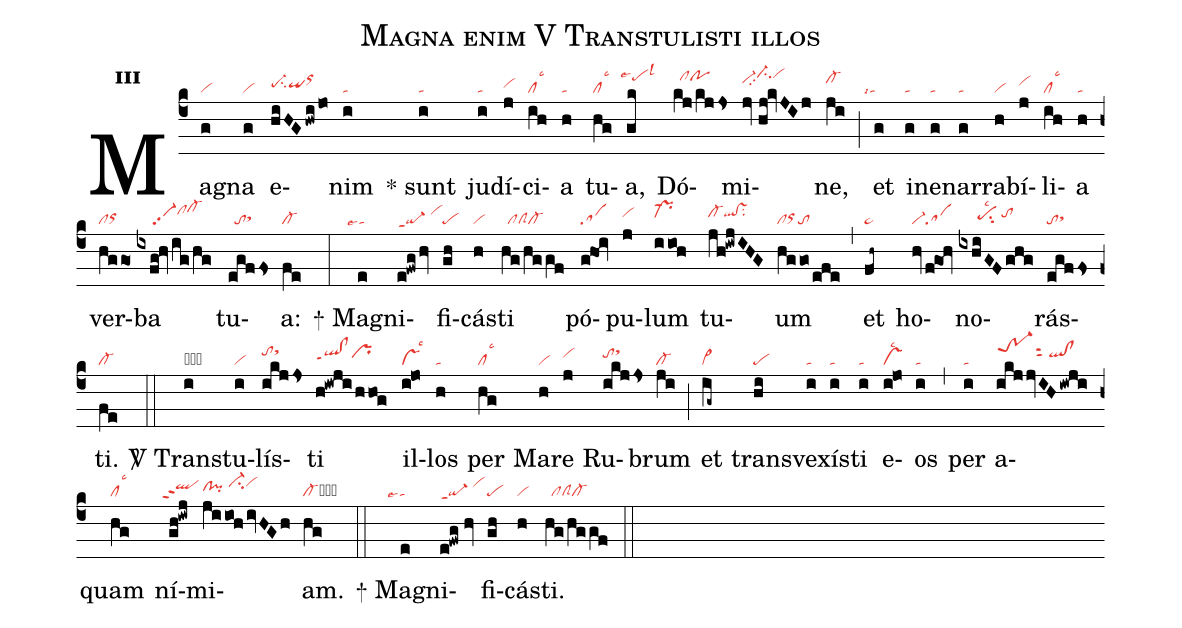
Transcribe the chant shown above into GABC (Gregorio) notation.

name:Magna enim V Transtulisti illos;
office-part:re;
mode:3;
nabc-lines:1;
%%
initial-style: 1;
name:Magna enim;
mode: 3;
office-part: Responsorium;
annotation: Resp.;
annotation: iii;
nabc-lines:1;
%%
(c4) Ma(g|vi)gna(g|vi) e(hiHG/hwi/jo|pe-hhsu2qihhorhk)nim(i|ta) <sp>*</sp> sunt(i|ta) ju(i|ta)dí(j|vihh)ci(ih|cllsc3)a(h|ta) tu(hg|cllsc3)a,(gk|``pehklse4lsl3) Dó(kj/kjjs|//clhkpohk)mi(jv//hj@kvJIj|vi-hjci-hlpp2vihl)ne,(ji|cl-hj) (;) et(g|```talsi4) in(g|ta)e(g|ta)nar(g|ta)ra(h|vi)bí(j|vihi)li(ih|cllsc3)a(h|ta) ver(hg/go|clorhh)ba(ixfg@hv/ig/hg|/////vi-pp2clhjcl-hk) tu(egffs|//tosthh)a:(fe|cl-) (:)

<sp>+</sp> Mag(e|```talse4)ni(e!fwg/hv|qi-ppt1/vihj)fi(gh|pe)cás(h|vi)ti(hg/hg/gf|//clclScl-) pó(g@hoi|sa)pu(j|vihi)lum(iioh|pr-hi) tu(jh!iwjIHG|cl-hiqlhi!vshisu2)um(hggo/efe|clorhhto) (,) et(fh~|pe~) ho(hv/f@goh|vi-sa)no(ixhiGFghg|//////pehhsu2lsc2/tohi)rás(egffs|tosthh)ti.(fe|cl-) (::)

<sp>V/</sp> Tran(i|obvi)stu(i|vi)lís(ikjjs|tohjsthk)ti(h!iwji/hhog|qlhh!clhhppt1prhi) il(i!jo|vslsc3)los(h|ta) per(hg|cllsc3) Ma(h|vi)re(j|vihi) Ru(ikjjs|tohisthk)brum(ji|cl-) (;) et(ig~|vi>) tran(hi|pe)sve(i|ta)xís(i|ta)ti(i|ta) e(i@jo|vslsc2)os(i|ta) (,) per(i|ta) a(ikjjvIH/iwji|trS-hksut2/qlhi!clhi)quam(hg|cllsc3) ní(gh!iwj|``qlhippt2)mi(ji/iohivHGh|clhh!pihh/ci-hjvihj)am.(hg|cl-cb) (::)

<sp>+</sp> Ma(e|````talse4)gni(e!fwg//hv|qi-ppt1/vihj)fi(gh|pe)cás(h|vi)ti.(hg/hg/gf|//clclScl-) (::)
